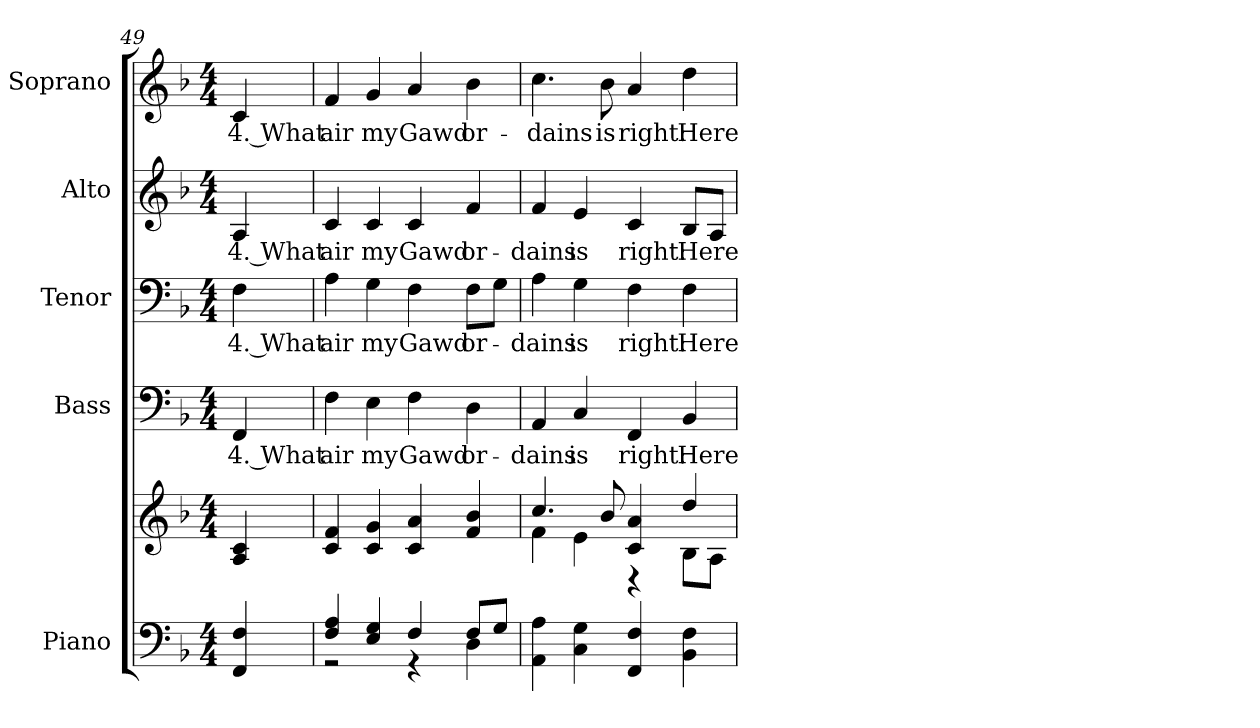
**kern	**kern	**kern	**text	**kern	**text	**kern	**text	**kern	**text
*part5	*part5	*part4	*part4	*part3	*part3	*part2	*part2	*part1	*part1
*staff6	*staff5	*staff4	*staff4	*staff3	*staff3	*staff2	*staff2	*staff1	*staff1
*I"Piano	*	*I"Bass	*	*I"Tenor	*	*I"Alto	*	*I"Soprano	*
*I'Pno.	*	*I'B.	*	*I'T.	*	*I'A.	*	*I'S.	*
*clefF4	*clefG2	*clefF4	*	*clefF4	*	*clefG2	*	*clefG2	*
*k[b-]	*k[b-]	*k[b-]	*	*k[b-]	*	*k[b-]	*	*k[b-]	*
*F:	*F:	*F:	*	*F:	*	*F:	*	*F:	*
*M4/4	*M4/4	*M4/4	*	*M4/4	*	*M4/4	*	*M4/4	*
=49	=49	=49	=49	=49	=49	=49	=49	=49	=49
!	!	!	!LO:LY:b:color=#000000	!	!	!	!	!	!
!	!	!	!	!	!LO:LY:b:color=#000000	!	!	!	!
!	!	!	!	!	!	!	!LO:LY:b:color=#000000	!	!
!	!	!	!	!	!	!	!	!	!LO:LY:b:color=#000000
4FFi/ 4Fi	4Ai/ 4ci	4FFi/	4. What	4Fi\	4. What	4Ai/	4. What	4ci/	4. What
!!LO:PB:g=z
=50	=50	=50	=50	=50	=50	=50	=50	=50	=50
*^	*	*	*	*	*	*	*	*	*
!	!	!	!	!LO:LY:b:color=#000000	!	!	!	!	!	!
!	!	!	!	!	!	!LO:LY:b:color=#000000	!	!	!	!
!	!	!	!	!	!	!	!	!LO:LY:b:color=#000000	!	!
!	!	!	!	!	!	!	!	!	!	!LO:LY:b:color=#000000
4Fi/ 4Ai	2r	4ci/ 4fi	4Fi\	air	4Ai\	air	4ci/	air	4fi/	air
!	!	!	!	!LO:LY:b:color=#000000	!	!	!	!	!	!
!	!	!	!	!	!	!LO:LY:b:color=#000000	!	!	!	!
!	!	!	!	!	!	!	!	!LO:LY:b:color=#000000	!	!
!	!	!	!	!	!	!	!	!	!	!LO:LY:b:color=#000000
4Ei/ 4Gi	.	4ci/ 4gi	4Ei\	my	4Gi\	my	4ci/	my	4gi/	my
!	!	!	!	!LO:LY:b:color=#000000	!	!	!	!	!	!
!	!	!	!	!	!	!LO:LY:b:color=#000000	!	!	!	!
!	!	!	!	!	!	!	!	!LO:LY:b:color=#000000	!	!
!	!	!	!	!	!	!	!	!	!	!LO:LY:b:color=#000000
4Fi/	4r	4ci/ 4ai	4Fi\	Gawd	4Fi\	Gawd	4ci/	Gawd	4ai/	Gawd
!	!	!	!	!LO:LY:b:color=#000000	!	!	!	!	!	!
!	!	!	!	!	!	!LO:LY:b:color=#000000	!	!	!	!
!	!	!	!	!	!	!	!	!LO:LY:b:color=#000000	!	!
!	!	!	!	!	!	!	!	!	!	!LO:LY:b:color=#000000
8Fi/L	4Di\	4fi/ 4b-i	4Di\	or-	8Fi\L	or-	4fi/	or-	4b-i\	or-
8Gi/J	.	.	.	.	8Gi\J	.	.	.	.	.
*v	*v	*	*	*	*	*	*	*	*	*
=51	=51	=51	=51	=51	=51	=51	=51	=51	=51
*	*^	*	*	*	*	*	*	*	*
!	!	!	!	!LO:LY:b:color=#000000	!	!	!	!	!	!
!	!	!	!	!	!	!LO:LY:b:color=#000000	!	!	!	!
!	!	!	!	!	!	!	!	!LO:LY:b:color=#000000	!	!
!	!	!	!	!	!	!	!	!	!	!LO:LY:b:color=#000000
4AAi\ 4Ai	4.cci/	4fi\	4AAi/	-dains	4Ai\	-dains	4fi/	-dains	4.cci\	-dains
!	!	!	!	!LO:LY:b:color=#000000	!	!	!	!	!	!
!	!	!	!	!	!	!LO:LY:b:color=#000000	!	!	!	!
!	!	!	!	!	!	!	!	!LO:LY:b:color=#000000	!	!
4Ci\ 4Gi	.	4ei\	4Ci/	is	4Gi\	is	4ei/	is	.	.
!	!	!	!	!	!	!	!	!	!	!LO:LY:b:color=#000000
.	8b-i/	.	.	.	.	.	.	.	8b-i\	is
!	!	!	!	!LO:LY:b:color=#000000	!	!	!	!	!	!
!	!	!	!	!	!	!LO:LY:b:color=#000000	!	!	!	!
!	!	!	!	!	!	!	!	!LO:LY:b:color=#000000	!	!
!	!	!	!	!	!	!	!	!	!	!LO:LY:b:color=#000000
4FFi/ 4Fi	4ci/ 4ai	4r	4FFi/	right:	4Fi\	right:	4ci/	right:	4ai/	right:
!	!	!	!	!LO:LY:b:color=#000000	!	!	!	!	!	!
!	!	!	!	!	!	!LO:LY:b:color=#000000	!	!	!	!
!	!	!	!	!	!	!	!	!LO:LY:b:color=#000000	!	!
!	!	!	!	!	!	!	!	!	!	!LO:LY:b:color=#000000
4BB-i\ 4Fi	4ddi/	8B-i\L	4BB-i/	Here	4Fi\	Here	8B-i/L	Here	4ddi\	Here
.	.	8Ai\J	.	.	.	.	8Ai/J	.	.	.
*	*v	*v	*	*	*	*	*	*	*	*
=	=	=	=	=	=	=	=	=	=
*-	*-	*-	*-	*-	*-	*-	*-	*-	*-
